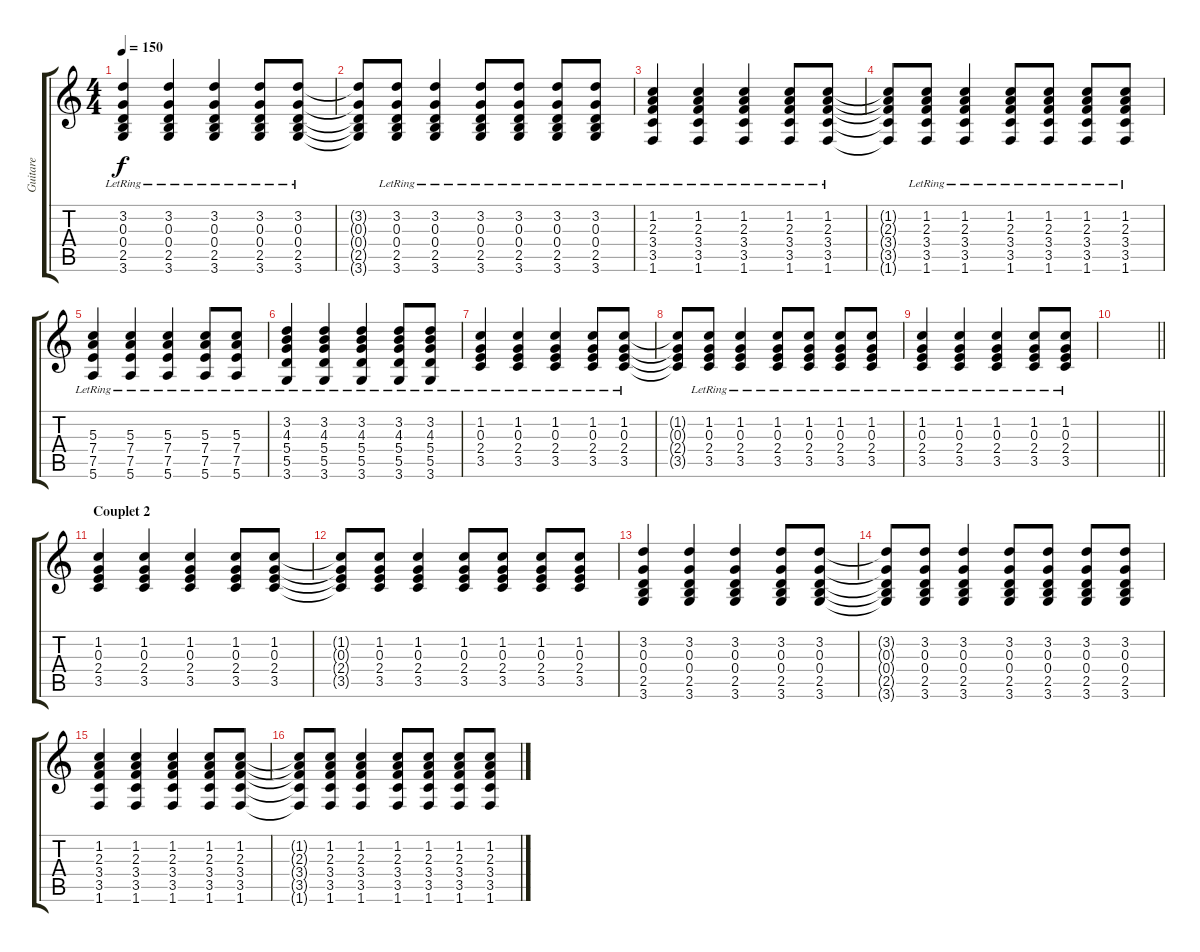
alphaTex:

\track ("Guitare" "Guitare") {instrument overdrivenguitar}
\staff {score tabs}
\tuning (E4 B3 G3 D3 A2 E2) {hide}
\ts (4 4)
\tempo 150
\clef g2
\ks c
(3.2{lr} 0.3{lr} 0.4{lr} 2.5{lr} 3.6{lr}).4{dy f} (3.2{lr} 0.3{lr} 0.4{lr} 2.5{lr} 3.6{lr}).4 (3.2{lr} 0.3{lr} 0.4{lr} 2.5{lr} 3.6{lr}).4 (3.2{lr} 0.3{lr} 0.4{lr} 2.5{lr} 3.6{lr}).8 (3.2{lr} 0.3{lr} 0.4{lr} 2.5{lr} 3.6{lr}).8 |
(3.2{t} 0.3{t} 0.4{t} 2.5{t} 3.6{t}).8 (3.2{lr} 0.3{lr} 0.4{lr} 2.5{lr} 3.6{lr}).8 (3.2{lr} 0.3{lr} 0.4{lr} 2.5{lr} 3.6{lr}).4 (3.2{lr} 0.3{lr} 0.4{lr} 2.5{lr} 3.6{lr}).8 (3.2{lr} 0.3{lr} 0.4{lr} 2.5{lr} 3.6{lr}).8 (3.2{lr} 0.3{lr} 0.4{lr} 2.5{lr} 3.6{lr}).8 (3.2{lr} 0.3{lr} 0.4{lr} 2.5{lr} 3.6{lr}).8 |
(1.2{lr} 2.3{lr} 3.4{lr} 3.5{lr} 1.6{lr}).4 (1.2{lr} 2.3{lr} 3.4{lr} 3.5{lr} 1.6{lr}).4 (1.2{lr} 2.3{lr} 3.4{lr} 3.5{lr} 1.6{lr}).4 (1.2{lr} 2.3{lr} 3.4{lr} 3.5{lr} 1.6{lr}).8 (1.2{lr} 2.3{lr} 3.4{lr} 3.5{lr} 1.6{lr}).8 |
(1.2{t} 2.3{t} 3.4{t} 3.5{t} 1.6{t}).8 (1.2{lr} 2.3{lr} 3.4{lr} 3.5{lr} 1.6{lr}).8 (1.2{lr} 2.3{lr} 3.4{lr} 3.5{lr} 1.6{lr}).4 (1.2{lr} 2.3{lr} 3.4{lr} 3.5{lr} 1.6{lr}).8 (1.2{lr} 2.3{lr} 3.4{lr} 3.5{lr} 1.6{lr}).8 (1.2{lr} 2.3{lr} 3.4{lr} 3.5{lr} 1.6{lr}).8 (1.2{lr} 2.3{lr} 3.4{lr} 3.5{lr} 1.6{lr}).8 |
(5.3{lr} 7.4{lr} 7.5{lr} 5.6{lr}).4 (5.3{lr} 7.4{lr} 7.5{lr} 5.6{lr}).4 (5.3{lr} 7.4{lr} 7.5{lr} 5.6{lr}).4 (5.3{lr} 7.4{lr} 7.5{lr} 5.6{lr}).8 (5.3{lr} 7.4{lr} 7.5{lr} 5.6{lr}).8 |
(3.2{lr} 4.3{lr} 5.4{lr} 5.5{lr} 3.6{lr}).4 (3.2{lr} 4.3{lr} 5.4{lr} 5.5{lr} 3.6{lr}).4 (3.2{lr} 4.3{lr} 5.4{lr} 5.5{lr} 3.6{lr}).4 (3.2{lr} 4.3{lr} 5.4{lr} 5.5{lr} 3.6{lr}).8 (3.2{lr} 4.3{lr} 5.4{lr} 5.5{lr} 3.6{lr}).8 |
(1.2{lr} 0.3{lr} 2.4{lr} 3.5{lr}).4 (1.2{lr} 0.3{lr} 2.4{lr} 3.5{lr}).4 (1.2{lr} 0.3{lr} 2.4{lr} 3.5{lr}).4 (1.2{lr} 0.3{lr} 2.4{lr} 3.5{lr}).8 (1.2{lr} 0.3{lr} 2.4{lr} 3.5{lr}).8 |
(1.2{t} 0.3{t} 2.4{t} 3.5{t}).8 (1.2{lr} 0.3{lr} 2.4{lr} 3.5{lr}).8 (1.2{lr} 0.3{lr} 2.4{lr} 3.5{lr}).4 (1.2{lr} 0.3{lr} 2.4{lr} 3.5{lr}).8 (1.2{lr} 0.3{lr} 2.4{lr} 3.5{lr}).8 (1.2{lr} 0.3{lr} 2.4{lr} 3.5{lr}).8 (1.2{lr} 0.3{lr} 2.4{lr} 3.5{lr}).8 |
(1.2{lr} 0.3{lr} 2.4{lr} 3.5{lr}).4 (1.2{lr} 0.3{lr} 2.4{lr} 3.5{lr}).4 (1.2{lr} 0.3{lr} 2.4{lr} 3.5{lr}).4 (1.2{lr} 0.3{lr} 2.4{lr} 3.5{lr}).8 (1.2{lr} 0.3{lr} 2.4{lr} 3.5{lr}).8 |
\barLineRight lightlight
|
\section ("" "Couplet 2")
(1.2 0.3 2.4 3.5).4{instrument overdrivenguitar} (1.2 0.3 2.4 3.5).4 (1.2 0.3 2.4 3.5).4 (1.2 0.3 2.4 3.5).8 (1.2 0.3 2.4 3.5).8 |
(1.2{t} 0.3{t} 2.4{t} 3.5{t}).8 (1.2 0.3 2.4 3.5).8 (1.2 0.3 2.4 3.5).4 (1.2 0.3 2.4 3.5).8 (1.2 0.3 2.4 3.5).8 (1.2 0.3 2.4 3.5).8 (1.2 0.3 2.4 3.5).8 |
(3.2 0.3 0.4 2.5 3.6).4 (3.2 0.3 0.4 2.5 3.6).4 (3.2 0.3 0.4 2.5 3.6).4 (3.2 0.3 0.4 2.5 3.6).8 (3.2 0.3 0.4 2.5 3.6).8 |
(3.2{t} 0.3{t} 0.4{t} 2.5{t} 3.6{t}).8 (3.2 0.3 0.4 2.5 3.6).8 (3.2 0.3 0.4 2.5 3.6).4 (3.2 0.3 0.4 2.5 3.6).8 (3.2 0.3 0.4 2.5 3.6).8 (3.2 0.3 0.4 2.5 3.6).8 (3.2 0.3 0.4 2.5 3.6).8 |
(1.2 2.3 3.4 3.5 1.6).4 (1.2 2.3 3.4 3.5 1.6).4 (1.2 2.3 3.4 3.5 1.6).4 (1.2 2.3 3.4 3.5 1.6).8 (1.2 2.3 3.4 3.5 1.6).8 |
(1.2{t} 2.3{t} 3.4{t} 3.5{t} 1.6{t}).8 (1.2 2.3 3.4 3.5 1.6).8 (1.2 2.3 3.4 3.5 1.6).4 (1.2 2.3 3.4 3.5 1.6).8 (1.2 2.3 3.4 3.5 1.6).8 (1.2 2.3 3.4 3.5 1.6).8 (1.2 2.3 3.4 3.5 1.6).8
